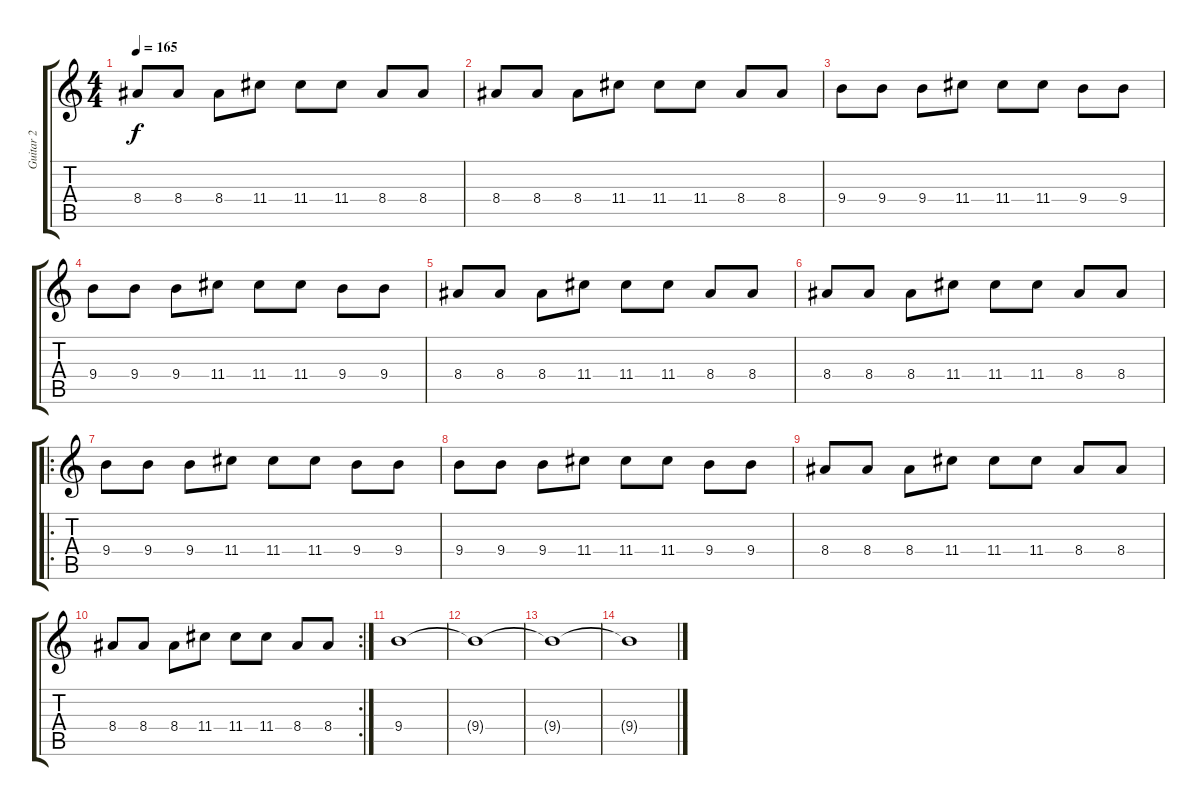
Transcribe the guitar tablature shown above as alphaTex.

\track ("Guitar 2" "Guitar 2") {instrument guitarharmonics}
\staff {score tabs}
\tuning (E4 B3 G3 D3 A2 E2) {hide}
\ts (4 4)
\tempo 165
\clef g2
\ks c
8.4.8{dy f} 8.4.8 8.4.8 11.4.8 11.4.8 11.4.8 8.4.8 8.4.8 |
8.4.8 8.4.8 8.4.8 11.4.8 11.4.8 11.4.8 8.4.8 8.4.8 |
9.4.8{instrument distortionguitar} 9.4.8 9.4.8 11.4.8 11.4.8 11.4.8 9.4.8 9.4.8 |
9.4.8 9.4.8 9.4.8 11.4.8 11.4.8 11.4.8 9.4.8 9.4.8 |
8.4.8 8.4.8 8.4.8 11.4.8 11.4.8 11.4.8 8.4.8 8.4.8 |
8.4.8 8.4.8 8.4.8 11.4.8 11.4.8 11.4.8 8.4.8 8.4.8 |
\ro
9.4.8{instrument distortionguitar} 9.4.8 9.4.8 11.4.8 11.4.8 11.4.8 9.4.8 9.4.8 |
9.4.8 9.4.8 9.4.8 11.4.8 11.4.8 11.4.8 9.4.8 9.4.8 |
8.4.8 8.4.8 8.4.8 11.4.8 11.4.8 11.4.8 8.4.8 8.4.8 |
\rc 2
8.4.8 8.4.8 8.4.8 11.4.8 11.4.8 11.4.8 8.4.8 8.4.8 |
9.4.1 |
9.4{t}.1 |
9.4{t}.1 |
9.4{t}.1
